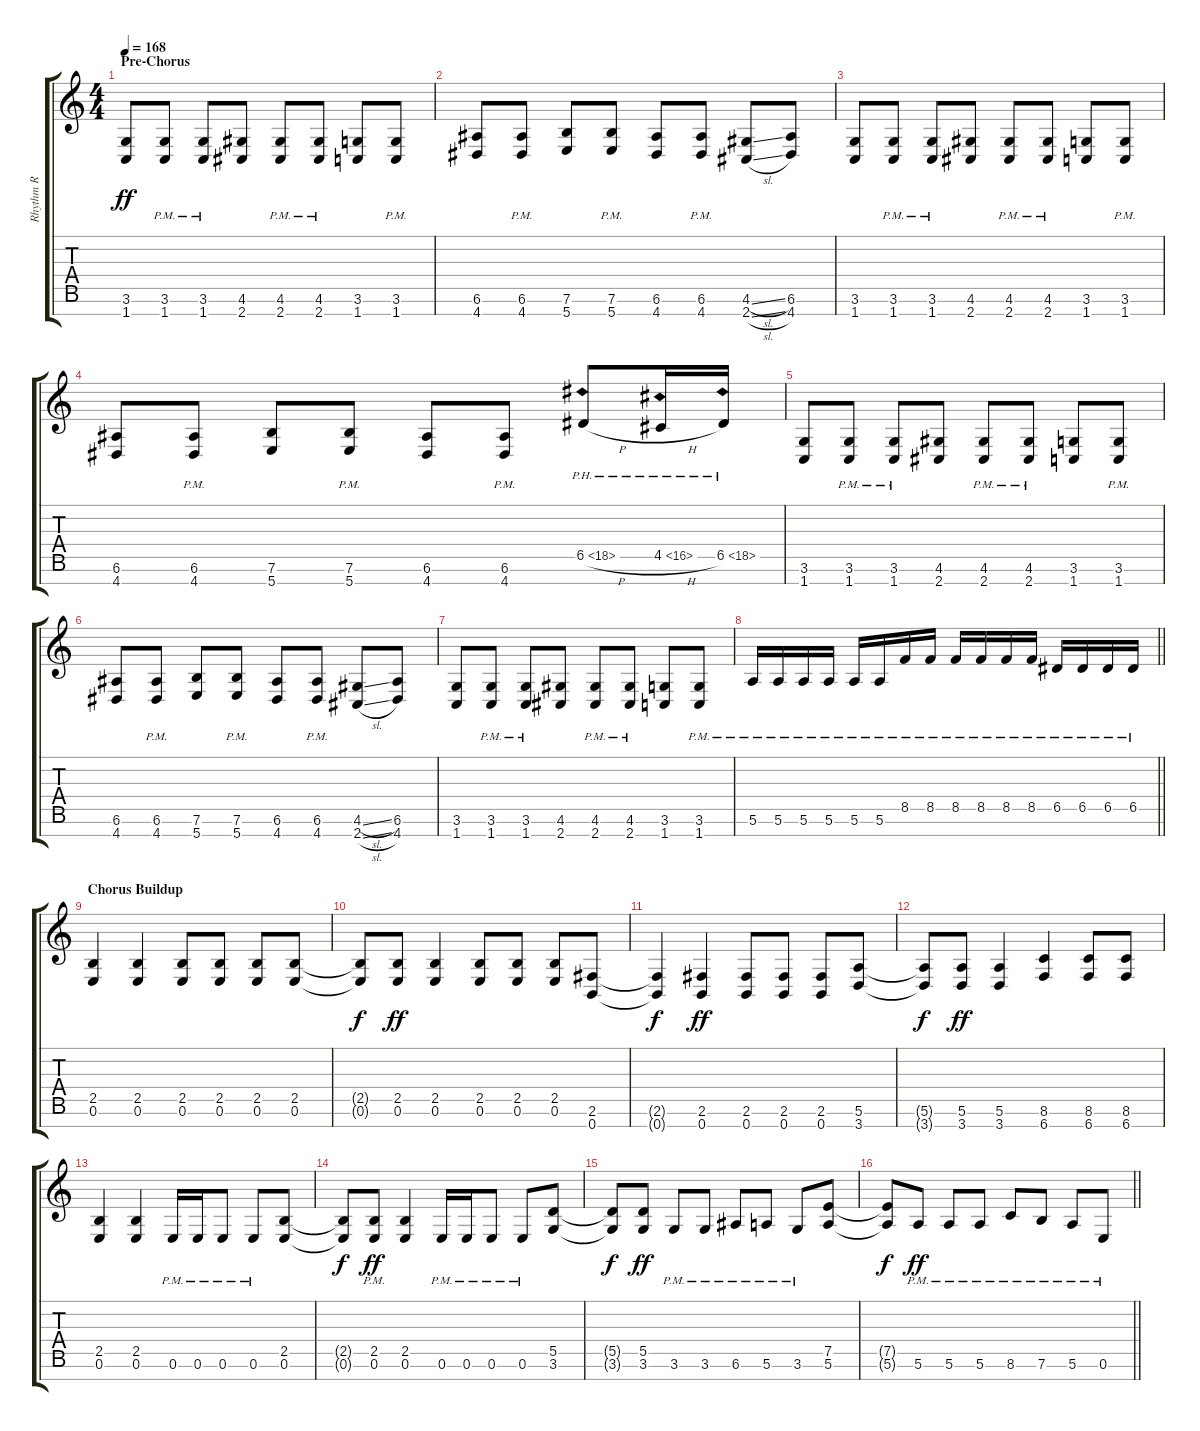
\track ("Rhythm R" "Rhythm R") {instrument overdrivenguitar}
\staff {score tabs}
\tuning (E4 B3 G3 D3 A2 E2 B1) {hide}
\ts (4 4)
\section ("" "Pre-Chorus")
\tempo 168
\clef g2
\ks c
(3.6 1.7).8{dy ff} (3.6{pm} 1.7{pm}).8 (3.6{pm} 1.7{pm}).8 (4.6 2.7).8 (4.6{pm} 2.7{pm}).8 (4.6{pm} 2.7{pm}).8 (3.6 1.7).8 (3.6{pm} 1.7{pm}).8 |
(6.6 4.7).8 (6.6{pm} 4.7{pm}).8 (7.6 5.7).8 (7.6{pm} 5.7{pm}).8 (6.6 4.7).8 (6.6{pm} 4.7{pm}).8 (4.6{sl} 2.7{sl}).8 (6.6 4.7).8 |
(3.6 1.7).8 (3.6{pm} 1.7{pm}).8 (3.6{pm} 1.7{pm}).8 (4.6 2.7).8 (4.6{pm} 2.7{pm}).8 (4.6{pm} 2.7{pm}).8 (3.6 1.7).8 (3.6{pm} 1.7{pm}).8 |
(6.6 4.7).8 (6.6{pm} 4.7{pm}).8 (7.6 5.7).8 (7.6{pm} 5.7{pm}).8 (6.6 4.7).8 (6.6{pm} 4.7{pm}).8 6.5{ph 12 h}.8 4.5{ph 12 h}.16 6.5{ph 12}.16 |
(3.6 1.7).8 (3.6{pm} 1.7{pm}).8 (3.6{pm} 1.7{pm}).8 (4.6 2.7).8 (4.6{pm} 2.7{pm}).8 (4.6{pm} 2.7{pm}).8 (3.6 1.7).8 (3.6{pm} 1.7{pm}).8 |
(6.6 4.7).8 (6.6{pm} 4.7{pm}).8 (7.6 5.7).8 (7.6{pm} 5.7{pm}).8 (6.6 4.7).8 (6.6{pm} 4.7{pm}).8 (4.6{sl} 2.7{sl}).8 (6.6 4.7).8 |
(3.6 1.7).8 (3.6{pm} 1.7{pm}).8 (3.6{pm} 1.7{pm}).8 (4.6 2.7).8 (4.6{pm} 2.7{pm}).8 (4.6{pm} 2.7{pm}).8 (3.6 1.7).8 (3.6{pm} 1.7{pm}).8 |
\barLineRight lightlight
5.6{pm}.16 5.6{pm}.16 5.6{pm}.16 5.6{pm}.16 5.6{pm}.16 5.6{pm}.16 8.5{pm}.16 8.5{pm}.16 8.5{pm}.16 8.5{pm}.16 8.5{pm}.16 8.5{pm}.16 6.5{pm}.16 6.5{pm}.16 6.5{pm}.16 6.5{pm}.16 |
\section ("" "Chorus Buildup")
(2.5 0.6).4 (2.5 0.6).4 (2.5 0.6).8 (2.5 0.6).8 (2.5 0.6).8 (2.5 0.6).8 |
(2.5{t} 0.6{t}).8{dy f} (2.5 0.6).8{dy ff} (2.5 0.6).4 (2.5 0.6).8 (2.5 0.6).8 (2.5 0.6).8 (2.6 0.7).8 |
(2.6{t} 0.7{t}).4{dy f} (2.6 0.7).4{dy ff} (2.6 0.7).8 (2.6 0.7).8 (2.6 0.7).8 (5.6 3.7).8 |
(5.6{t} 3.7{t}).8{dy f} (5.6 3.7).8{dy ff} (5.6 3.7).4 (8.6 6.7).4 (8.6 6.7).8 (8.6 6.7).8 |
(2.5 0.6).4 (2.5 0.6).4 0.6{pm}.16 0.6{pm}.16 0.6{pm}.8 0.6{pm}.8 (2.5 0.6).8 |
(2.5{t} 0.6{t}).8{dy f} (2.5{pm} 0.6{pm}).8{dy ff} (2.5 0.6).4 0.6{pm}.16 0.6{pm}.16 0.6{pm}.8 0.6{pm}.8 (5.5 3.6).8 |
(5.5{t} 3.6{t}).8{dy f} (5.5 3.6).8{dy ff} 3.6{pm}.8 3.6{pm}.8 6.6{pm}.8 5.6{pm}.8 3.6{pm}.8 (7.5 5.6).8 |
\barLineRight lightlight
(7.5{t} 5.6{t}).8{dy f} 5.6{pm}.8{dy ff} 5.6{pm}.8 5.6{pm}.8 8.6{pm}.8 7.6{pm}.8 5.6{pm}.8 0.6{pm}.8
